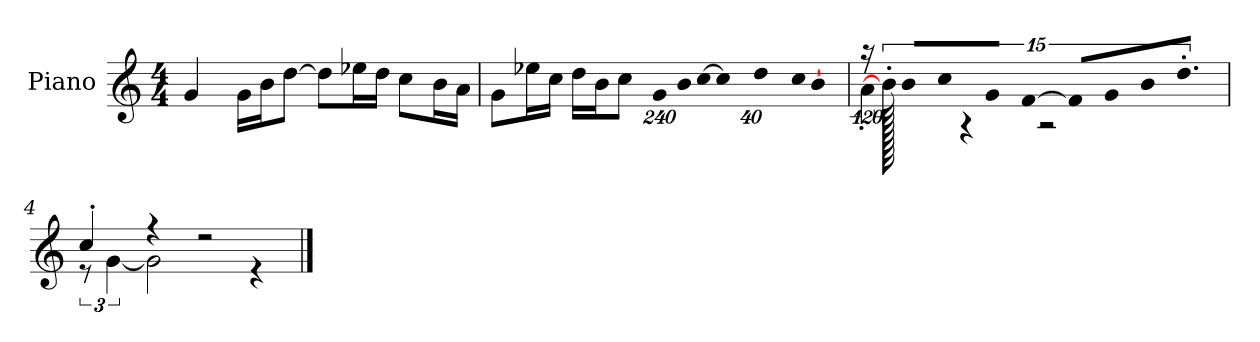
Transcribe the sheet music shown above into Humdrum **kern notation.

**kern
*part1
*staff1
*I"Piano
*I'P-no
*clefG2
*k[]
*M4/4
*MM90
=1
4g/
16g\LL
16b\J
[8dd\J
8dd\L]
16ee-X\L
16dd\JJ
8cc\L
16b\L
16a\JJ
=2
8g\L
16ee-X\L
16cc\JJ
16dd\LL
16b\J
8cc\J
*Xbrackettup
!LO:N:vis=16
1920%137g\LL
!LO:N:vis=32
640%23b\L
!LO:N:vis=32
[640%23cc\JJ
!LO:N:vis=8
960%137cc\]
!LO:N:vis=16
1920%137dd\L
!LO:N:vis=32
640%23cc\K
[384%41b\J
=3
*brackettup
!LO:N:vis=16
*^
1920%107r	4a'\
1920b'\]	.
!LO:N:vis=16	!
1920%107b/KL	.
!LO:N:vis=8	!
640%71cc/	.
!LO:N:vis=8	!
640%71g/J	.
.	4r
!LO:N:vis=4	!
[1920%427f/	.
.	2r
!LO:N:vis=16	!
1920%107f/KL]	.
!LO:N:vis=8	!
640%71g/	.
!LO:N:vis=8	!
640%71b/	.
9.dd'/J	.
.	1920ryy
=4	=4
4cc'/	12r
.	[6g\
4r	2g\]
2r	.
.	4r
*v	*v
==
*-
